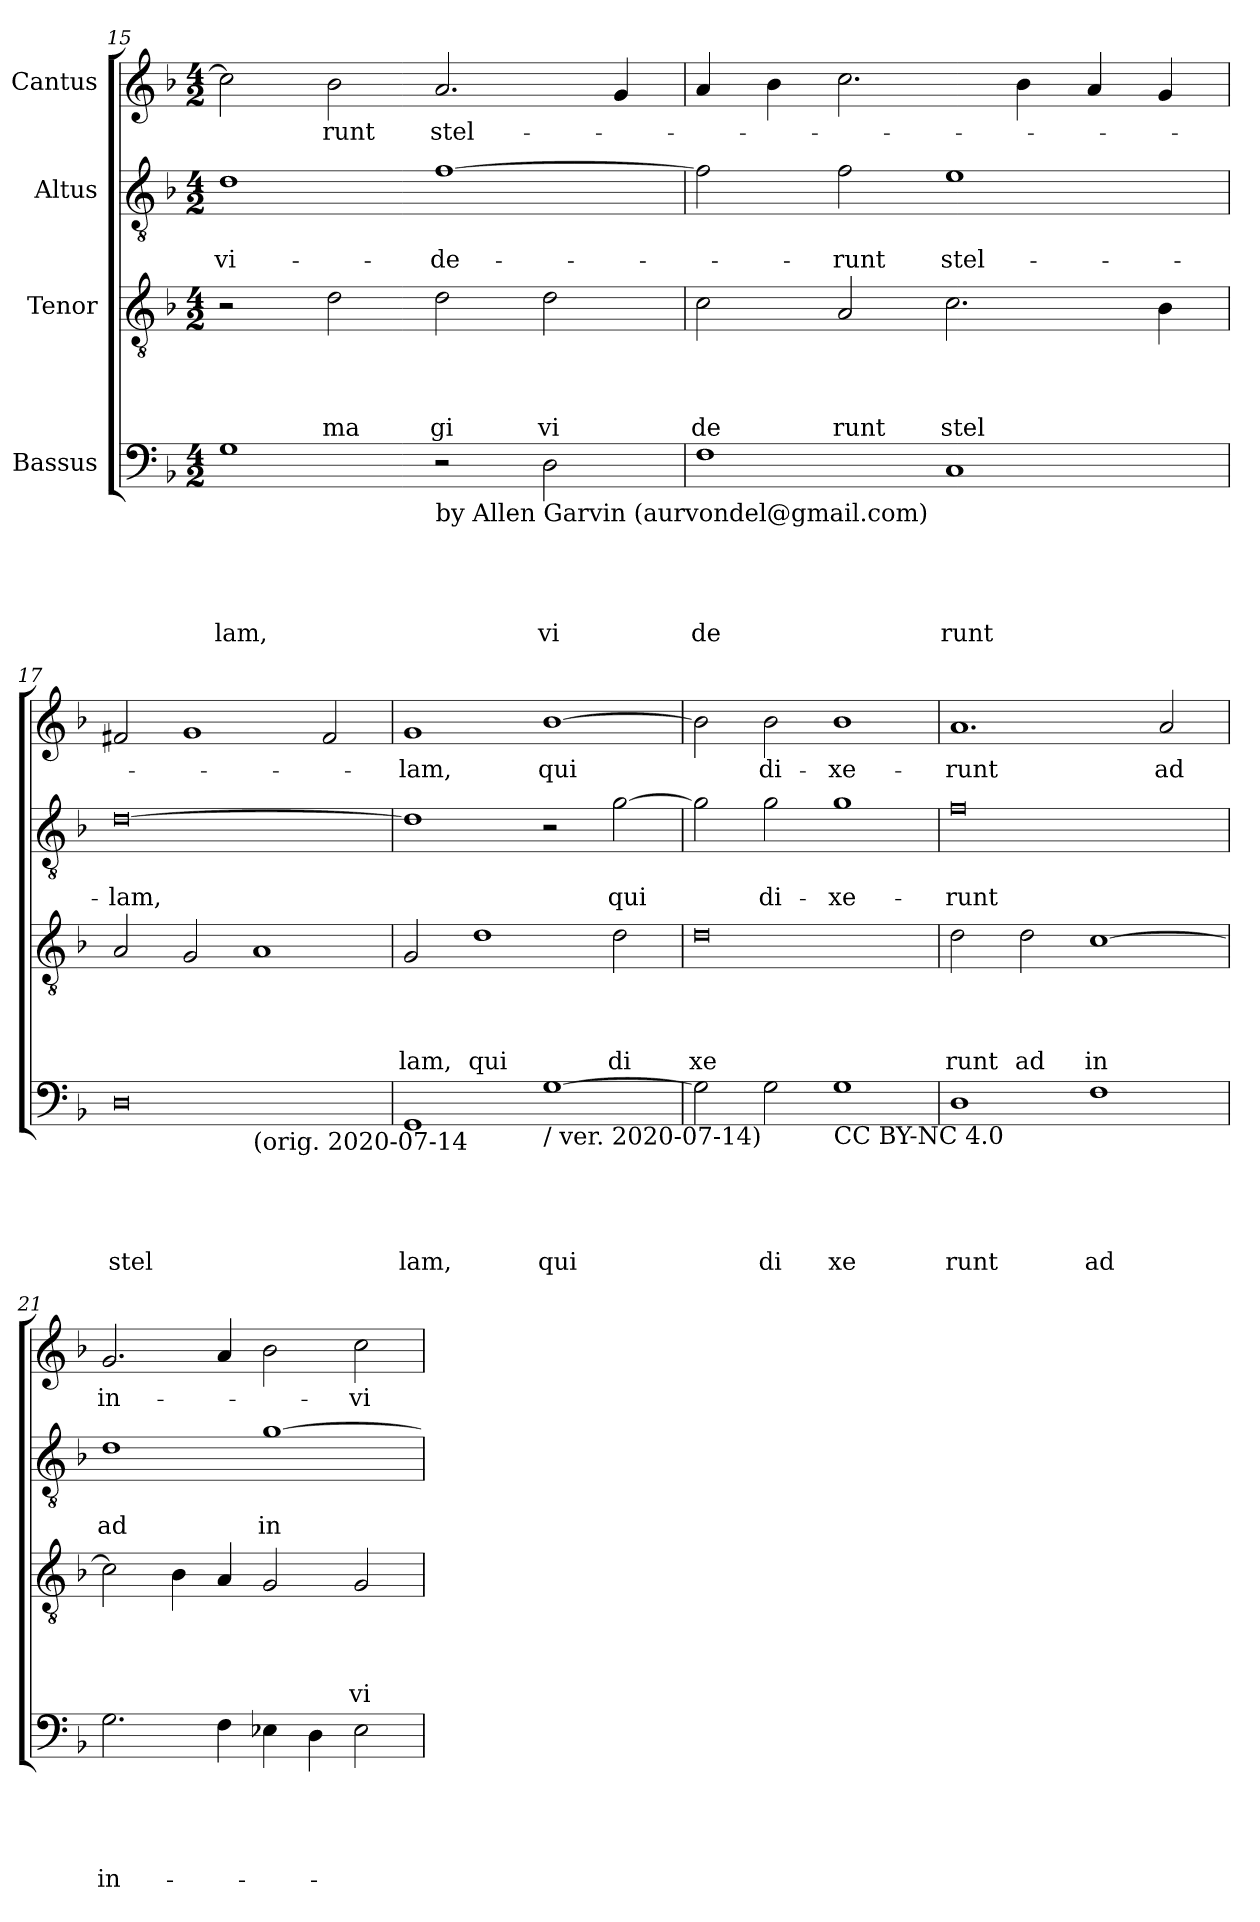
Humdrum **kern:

**kern	**text	**text	**text	**text	**text	**kern	**text	**text	**text	**text	**kern	**text	**text	**kern	**text
*part4	*part4	*part4	*part4	*part4	*part4	*part3	*part3	*part3	*part3	*part3	*part2	*part2	*part2	*part1	*part1
*staff4	*staff4	*staff4	*staff4	*staff4	*staff4	*staff3	*staff3	*staff3	*staff3	*staff3	*staff2	*staff2	*staff2	*staff1	*staff1
*I"Bassus	*	*	*	*	*	*I"Tenor	*	*	*	*	*I"Altus	*	*	*I"Cantus	*
*clefF4	*	*	*	*	*	*clefGv2	*	*	*	*	*clefGv2	*	*	*clefG2	*
*ITrd-3c-5	*	*	*	*	*	*	*	*	*	*	*ITrd-3c-5	*	*	*ITrd-3c-5	*
*k[b-e-]	*	*	*	*	*	*k[b-]	*	*	*	*	*k[b-e-]	*	*	*k[b-e-]	*
*B-:	*	*	*	*	*	*F:	*	*	*	*	*B-:	*	*	*B-:	*
*M4/2	*	*	*	*	*	*M4/2	*	*	*	*	*M4/2	*	*	*M4/2	*
=15	=15	=15	=15	=15	=15	=15	=15	=15	=15	=15	=15	=15	=15	=15	=15
!	!	!	!	!	!LO:LY:b	!	!	!	!	!	!	!	!LO:LY:b	!	!
1c	.	.	.	.	lam,	2r	.	.	.	.	1g	.	vi-	2ff\]	.
!	!	!	!	!	!	!	!	!	!	!LO:LY:b	!	!	!	!	!LO:LY:b
.	.	.	.	.	.	2d\	.	.	.	ma	.	.	.	2ee-\	-runt
!LO:TX:b:t=by Allen Garvin (aurvondel@gmail.com)	!	!	!	!	!	!	!	!	!	!	!	!	!	!	!
!	!	!	!	!	!	!	!	!	!	!LO:LY:b	!	!	!LO:LY:b	!	!LO:LY:b
2r	.	.	.	.	.	2d\	.	.	.	gi	[>1b-	.	-de-	2.dd/	stel-
!	!	!	!	!	!LO:LY:b	!	!	!	!	!LO:LY:b	!	!	!	!	!
2G\	.	.	.	.	vi	2d\	.	.	.	vi	.	.	.	.	.
.	.	.	.	.	.	.	.	.	.	.	.	.	.	4cc/	.
=16	=16	=16	=16	=16	=16	=16	=16	=16	=16	=16	=16	=16	=16	=16	=16
!	!	!	!	!	!LO:LY:b	!	!	!	!	!LO:LY:b	!	!	!	!	!
1B-	.	.	.	.	de	2c\	.	.	.	de	2b-\]	.	.	4dd/	.
.	.	.	.	.	.	.	.	.	.	.	.	.	.	4ee-\	.
!	!	!	!	!	!	!	!	!	!	!LO:LY:b	!	!	!LO:LY:b	!	!
.	.	.	.	.	.	2A/	.	.	.	runt	2b-\	.	-runt	2.ff\	.
!	!	!	!	!	!LO:LY:b	!	!	!	!	!LO:LY:b	!	!	!LO:LY:b	!	!
1F	.	.	.	.	runt	2.c\	.	.	.	stel	1a	.	stel-	.	.
.	.	.	.	.	.	.	.	.	.	.	.	.	.	4ee-\	.
.	.	.	.	.	.	.	.	.	.	.	.	.	.	4dd/	.
.	.	.	.	.	.	4B-\	.	.	.	.	.	.	.	4cc/	.
=17	=17	=17	=17	=17	=17	=17	=17	=17	=17	=17	=17	=17	=17	=17	=17
!	!	!	!	!	!LO:LY:b	!	!	!	!	!	!	!	!LO:LY:b	!	!
*^	*	*	*	*	*	*	*	*	*	*	*	*	*	*	*
0G	1ryy	.	.	.	.	stel	2A/	.	.	.	.	[>0g	.	-lam,	2bn/	.
.	.	.	.	.	.	.	2G/	.	.	.	.	.	.	.	1cc	.
!	!LO:TX:b:t=(orig. 2020-07-14	!	!	!	!	!	!	!	!	!	!	!	!	!	!	!
.	1ryy	.	.	.	.	.	1A	.	.	.	.	.	.	.	.	.
.	.	.	.	.	.	.	.	.	.	.	.	.	.	.	2b/	.
=18	=18	=18	=18	=18	=18	=18	=18	=18	=18	=18	=18	=18	=18	=18	=18	=18
!	!	!	!	!	!	!LO:LY:b	!	!	!	!	!LO:LY:b	!	!	!	!	!LO:LY:b
*v	*v	*	*	*	*	*	*	*	*	*	*	*	*	*	*	*
1C	.	.	.	.	lam,	2G/	.	.	.	lam,	1g]	.	.	1cc	-lam,
!	!	!	!	!	!	!	!	!	!	!LO:LY:b	!	!	!	!	!
.	.	.	.	.	.	1d	.	.	.	qui	.	.	.	.	.
!LO:TX:b:t=/ ver. 2020-07-14)	!	!	!	!	!	!	!	!	!	!	!	!	!	!	!
!	!	!	!	!	!LO:LY:b	!	!	!	!	!	!	!	!	!	!LO:LY:b
[>1c	.	.	.	.	qui	.	.	.	.	.	2r	.	.	[>1ee-	qui
!	!	!	!	!	!	!	!	!	!	!LO:LY:b	!	!	!LO:LY:b	!	!
.	.	.	.	.	.	2d\	.	.	.	di	[>2cc\	.	qui	.	.
=19	=19	=19	=19	=19	=19	=19	=19	=19	=19	=19	=19	=19	=19	=19	=19
!	!	!	!	!	!	!	!	!	!	!LO:LY:b	!	!	!	!	!
2c\]	.	.	.	.	.	0d	.	.	.	xe	2cc\]	.	.	2ee-\]	.
!	!	!	!	!	!LO:LY:b	!	!	!	!	!	!	!	!LO:LY:b	!	!LO:LY:b
2c\	.	.	.	.	di	.	.	.	.	.	2cc\	.	di-	2ee-\	di-
!LO:TX:b:t=CC BY-NC 4.0	!	!	!	!	!	!	!	!	!	!	!	!	!	!	!
!	!	!	!	!	!LO:LY:b	!	!	!	!	!	!	!	!LO:LY:b	!	!LO:LY:b
1c	.	.	.	.	xe	.	.	.	.	.	1cc	.	-xe-	1ee-	-xe-
=20	=20	=20	=20	=20	=20	=20	=20	=20	=20	=20	=20	=20	=20	=20	=20
!	!	!	!	!	!LO:LY:b	!	!	!	!	!LO:LY:b	!	!	!LO:LY:b	!	!LO:LY:b
1G	.	.	.	.	runt	2d\	.	.	.	runt	0b-	.	-runt	1.dd	-runt
!	!	!	!	!	!	!	!	!	!	!LO:LY:b	!	!	!	!	!
.	.	.	.	.	.	2d\	.	.	.	ad	.	.	.	.	.
!	!	!	!	!	!LO:LY:b	!	!	!	!	!LO:LY:b	!	!	!	!	!
1B-	.	.	.	.	ad	[>1c	.	.	.	in	.	.	.	.	.
!	!	!	!	!	!	!	!	!	!	!	!	!	!	!	!LO:LY:b
.	.	.	.	.	.	.	.	.	.	.	.	.	.	2dd/	ad
!!LO:PB:g=z
=21	=21	=21	=21	=21	=21	=21	=21	=21	=21	=21	=21	=21	=21	=21	=21
!	!	!	!	!	!LO:LY:b	!	!	!	!	!	!	!	!LO:LY:b	!	!LO:LY:b
2.c\	.	.	.	.	in-	2c\]	.	.	.	.	1g	.	ad	2.cc/	in-
.	.	.	.	.	.	4B-\	.	.	.	.	.	.	.	.	.
4B-\	.	.	.	.	.	4A/	.	.	.	.	.	.	.	4dd/	.
!	!	!	!	!	!	!	!	!	!	!	!	!	!LO:LY:b	!	!
4A-X\	.	.	.	.	.	2G/	.	.	.	.	[>1cc	.	in-	2ee-\	.
4G\	.	.	.	.	.	.	.	.	.	.	.	.	.	.	.
!	!	!	!	!	!	!	!	!	!	!LO:LY:b	!	!	!	!	!LO:LY:b
2A-\	.	.	.	.	.	2G/	.	.	.	vi-	.	.	.	2ff\	-vi-
=	=	=	=	=	=	=	=	=	=	=	=	=	=	=	=
*-	*-	*-	*-	*-	*-	*-	*-	*-	*-	*-	*-	*-	*-	*-	*-
